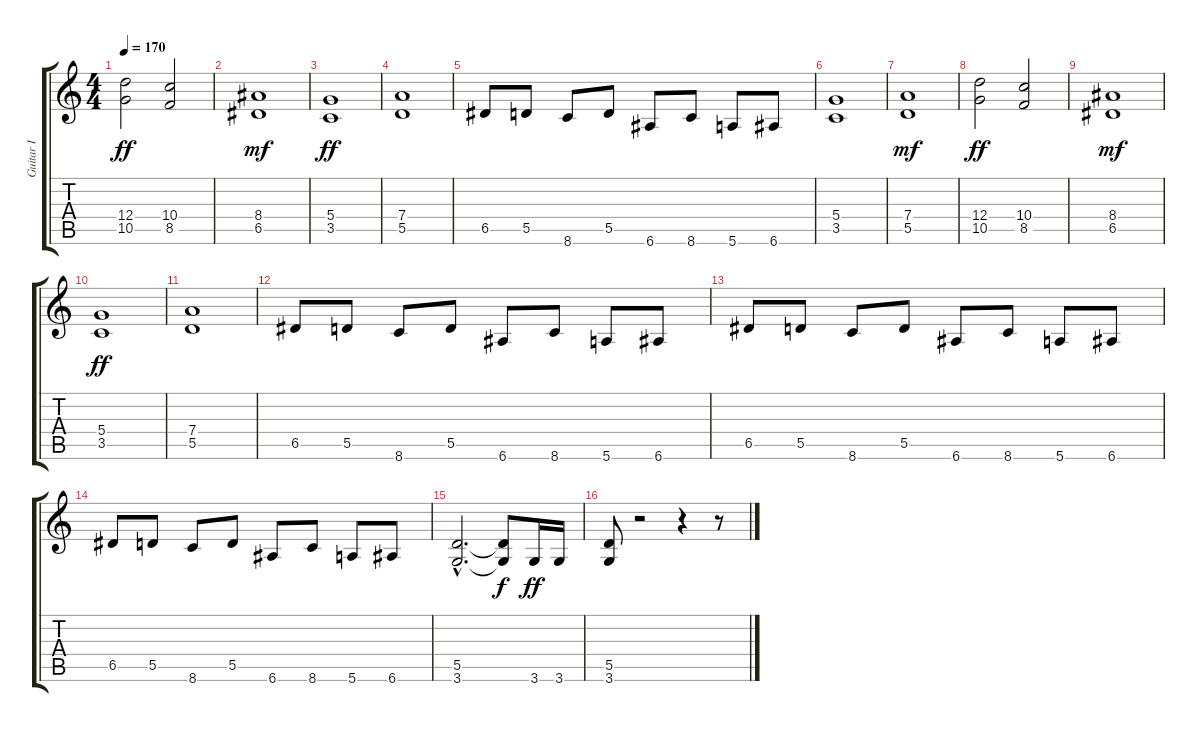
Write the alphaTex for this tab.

\track ("Guitar I" "Guitar I") {instrument distortionguitar}
\staff {score tabs}
\tuning (E4 B3 G3 D3 A2 E2) {hide}
\ts (4 4)
\tempo 170
\clef g2
\ks c
(12.4 10.5).2{dy ff} (10.4 8.5).2 |
(8.4 6.5).1{dy mf} |
(5.4 3.5).1{dy ff} |
(7.4 5.5).1 |
6.5.8 5.5.8 8.6.8 5.5.8 6.6.8 8.6.8 5.6.8 6.6.8 |
(5.4 3.5).1 |
(7.4 5.5).1{dy mf} |
(12.4 10.5).2{dy ff} (10.4 8.5).2 |
(8.4 6.5).1{dy mf} |
(5.4 3.5).1{dy ff} |
(7.4 5.5).1 |
6.5.8 5.5.8 8.6.8 5.5.8 6.6.8 8.6.8 5.6.8 6.6.8 |
6.5.8 5.5.8 8.6.8 5.5.8 6.6.8 8.6.8 5.6.8 6.6.8 |
6.5.8 5.5.8 8.6.8 5.5.8 6.6.8 8.6.8 5.6.8 6.6.8 |
(5.5{hac} 3.6{hac}).2{d} (5.5{t} 3.6{t}).8{dy f} 3.6.16{dy ff} 3.6.16 |
(5.5 3.6).8 r.2 r.4 r.8
